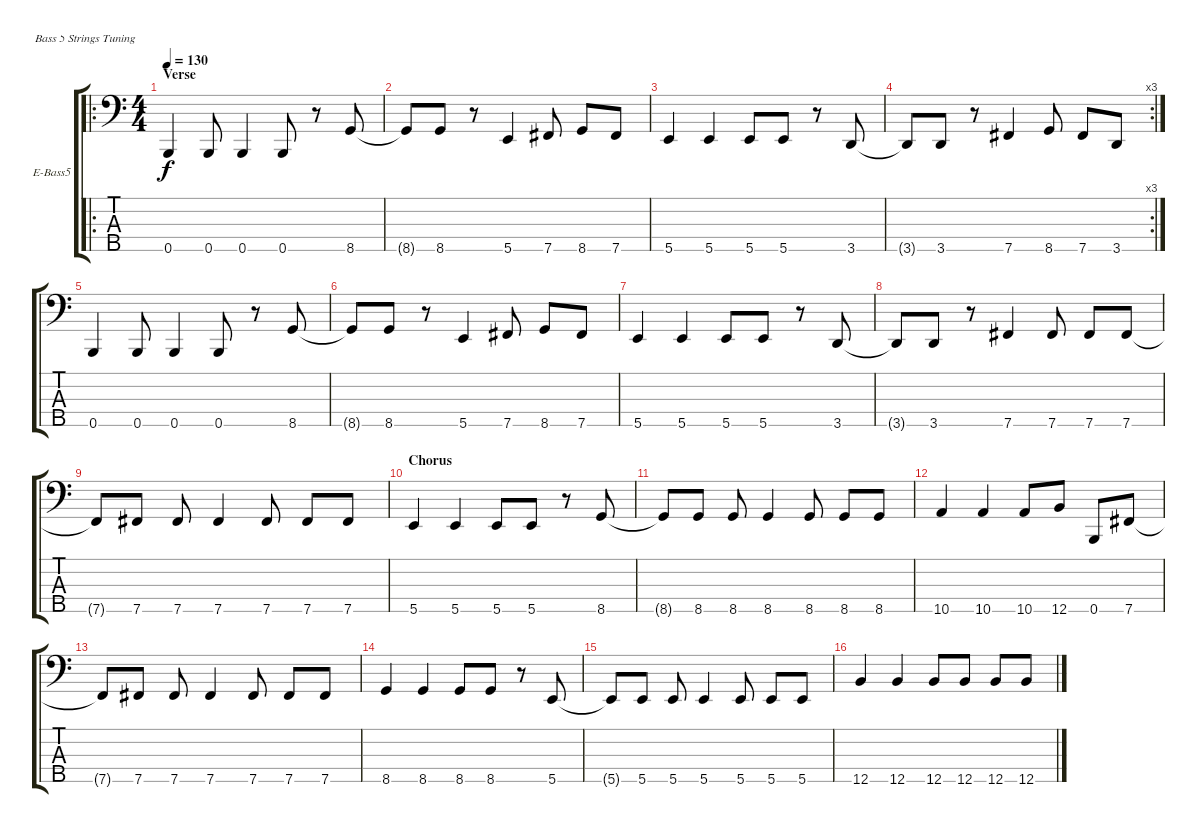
\defaultSystemsLayout 4
\bracketExtendMode groupsimilarinstruments
\firstSystemTrackNameOrientation horizontal
\otherSystemsTrackNameOrientation horizontal
\track ("Bass" "E-Bass5") {instrument electricbassfinger}
\staff {score tabs}
\tuning (G2 D2 A1 E1 B0)
\ro
\ts (4 4)
\section ("" "Verse")
\tempo 130
\clef f4
\ks c
0.5.4{dy f} 0.5.8 0.5.4 0.5.8 r.8 8.5.8 |
8.5{t}.8 8.5.8 r.8 5.5.4 7.5.8 8.5.8 7.5.8 |
5.5.4 5.5.4 5.5.8 5.5.8 r.8 3.5.8 |
\rc 3
3.5{t}.8 3.5.8 r.8 7.5.4 8.5.8 7.5.8 3.5.8 |
0.5.4 0.5.8 0.5.4 0.5.8 r.8 8.5.8 |
8.5{t}.8 8.5.8 r.8 5.5.4 7.5.8 8.5.8 7.5.8 |
5.5.4 5.5.4 5.5.8 5.5.8 r.8 3.5.8 |
3.5{t}.8 3.5.8 r.8 7.5.4 7.5.8 7.5.8 7.5.8 |
7.5{t}.8 7.5.8 7.5.8 7.5.4 7.5.8 7.5.8 7.5.8 |
\section ("" "Chorus")
5.5.4 5.5.4 5.5.8 5.5.8 r.8 8.5.8 |
8.5{t}.8 8.5.8 8.5.8 8.5.4 8.5.8 8.5.8 8.5.8 |
10.5.4 10.5.4 10.5.8 12.5.8 0.5.8 7.5.8 |
7.5{t}.8 7.5.8 7.5.8 7.5.4 7.5.8 7.5.8 7.5.8 |
8.5.4 8.5.4 8.5.8 8.5.8 r.8 5.5.8 |
5.5{t}.8 5.5.8 5.5.8 5.5.4 5.5.8 5.5.8 5.5.8 |
12.5.4 12.5.4 12.5.8 12.5.8 12.5.8 12.5.8
